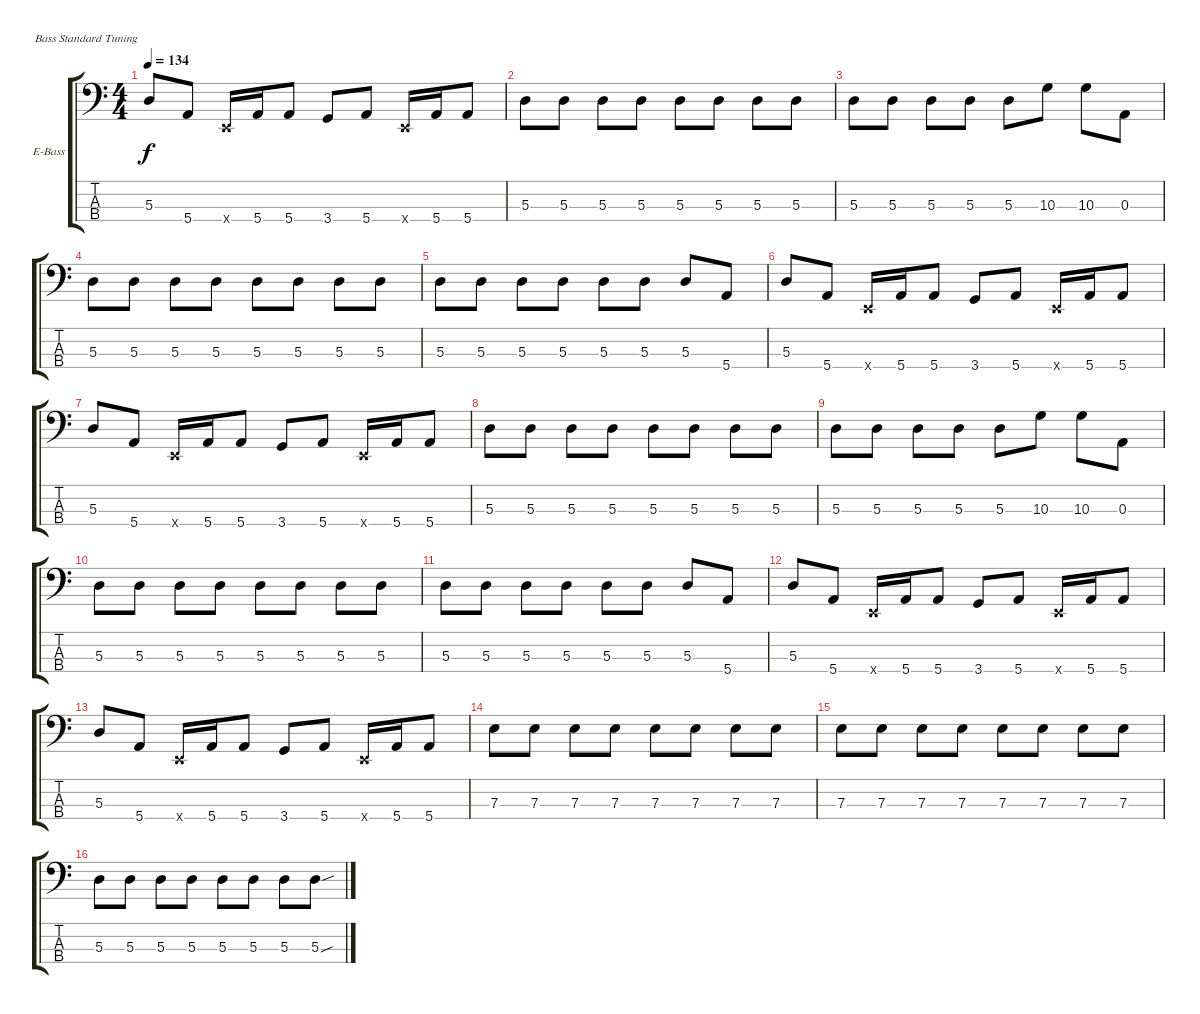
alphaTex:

\defaultSystemsLayout 4
\bracketExtendMode groupsimilarinstruments
\firstSystemTrackNameOrientation horizontal
\otherSystemsTrackNameOrientation horizontal
\track ("Electric Bass" "E-Bass") {instrument electricbassfinger}
\staff {score tabs}
\tuning (G2 D2 A1 E1)
\ts (4 4)
\tempo 134
\clef f4
\scale
0.333333
\ks c
5.3.8{dy f} 5.4.8 0.4{x}.16 5.4.16 5.4.8 3.4.8 5.4.8 0.4{x}.16 5.4.16 5.4.8 |
\scale
0.333333 5.3.8 5.3.8 5.3.8 5.3.8 5.3.8 5.3.8 5.3.8 5.3.8 |
\scale
0.333333 5.3.8 5.3.8 5.3.8 5.3.8 5.3.8 10.3.8 10.3.8 0.3.8 |
\scale
0.333333 5.3.8 5.3.8 5.3.8 5.3.8 5.3.8 5.3.8 5.3.8 5.3.8 |
\scale
0.333333 5.3.8 5.3.8 5.3.8 5.3.8 5.3.8 5.3.8 5.3.8 5.4.8 |
\scale
0.333333 5.3.8 5.4.8 0.4{x}.16 5.4.16 5.4.8 3.4.8 5.4.8 0.4{x}.16 5.4.16 5.4.8 |
\scale
0.333333 5.3.8 5.4.8 0.4{x}.16 5.4.16 5.4.8 3.4.8 5.4.8 0.4{x}.16 5.4.16 5.4.8 |
\scale
0.333333 5.3.8 5.3.8 5.3.8 5.3.8 5.3.8 5.3.8 5.3.8 5.3.8 |
\scale
0.333333 5.3.8 5.3.8 5.3.8 5.3.8 5.3.8 10.3.8 10.3.8 0.3.8 |
\scale
0.333333 5.3.8 5.3.8 5.3.8 5.3.8 5.3.8 5.3.8 5.3.8 5.3.8 |
\scale
0.333333 5.3.8 5.3.8 5.3.8 5.3.8 5.3.8 5.3.8 5.3.8 5.4.8 |
\scale
0.333333 5.3.8 5.4.8 0.4{x}.16 5.4.16 5.4.8 3.4.8 5.4.8 0.4{x}.16 5.4.16 5.4.8 |
\scale
0.333333 5.3.8 5.4.8 0.4{x}.16 5.4.16 5.4.8 3.4.8 5.4.8 0.4{x}.16 5.4.16 5.4.8 |
\scale
0.333333 7.3.8 7.3.8 7.3.8 7.3.8 7.3.8 7.3.8 7.3.8 7.3.8 |
\scale
0.333333 7.3.8 7.3.8 7.3.8 7.3.8 7.3.8 7.3.8 7.3.8 7.3.8 |
\scale
0.333333 5.3.8 5.3.8 5.3.8 5.3.8 5.3.8 5.3.8 5.3.8 5.3{sou}.8
